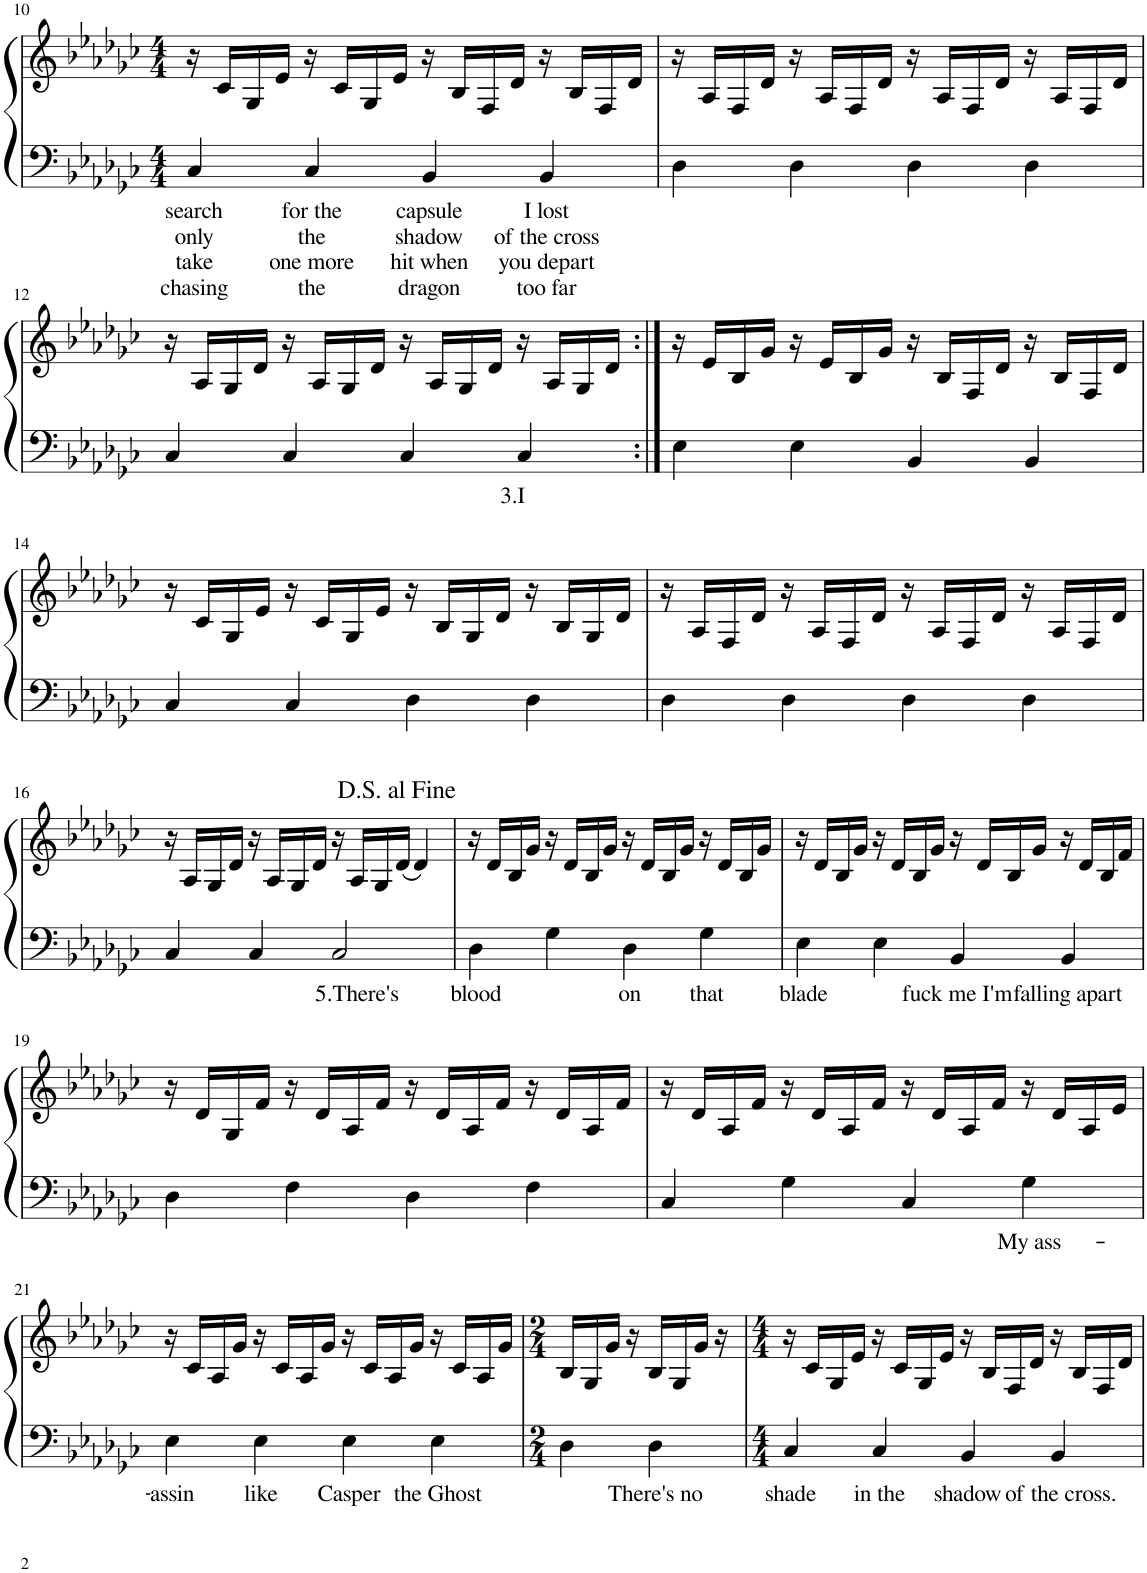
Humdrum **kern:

**kern	**text	**text	**text	**text	**kern
*part1	*part1	*part1	*part1	*part1	*part1
*staff2	*staff2	*staff2	*staff2	*staff2	*staff1
*I"Piano	*	*	*	*	*
*I'Pno.	*	*	*	*	*
!!LO:PB:g=z
*clefF4	*	*	*	*	*clefG2
*k[b-e-a-d-g-c-]	*	*	*	*	*k[b-e-a-d-g-c-]
*M4/4	*	*	*	*	*M4/4
=10	=10	=10	=10	=10	=10
!	!LO:LY:b	!LO:LY:b	!LO:LY:b	!LO:LY:b	!
4C-/	search	only	take	chasing	16r
.	.	.	.	.	16c-/LL
.	.	.	.	.	16G-/
.	.	.	.	.	16e-/JJ
!	!LO:LY:b	!LO:LY:b	!LO:LY:b	!LO:LY:b	!
4C-/	for the	the	one more	the	16r
.	.	.	.	.	16c-/LL
.	.	.	.	.	16G-/
.	.	.	.	.	16e-/JJ
!	!LO:LY:b	!LO:LY:b	!LO:LY:b	!LO:LY:b	!
4BB-/	capsule	shadow	hit when	dragon	16r
.	.	.	.	.	16B-/LL
.	.	.	.	.	16F/
.	.	.	.	.	16d-/JJ
!	!LO:LY:b	!LO:LY:b	!LO:LY:b	!LO:LY:b	!
4BB-/	I lost	of the cross	you depart	too far	16r
.	.	.	.	.	16B-/LL
.	.	.	.	.	16F/
.	.	.	.	.	16d-/JJ
=11	=11	=11	=11	=11	=11
4D-\	.	.	.	.	16r
.	.	.	.	.	16A-/LL
.	.	.	.	.	16F/
.	.	.	.	.	16d-/JJ
!	!	!LO:LY:b	!	!	!
4D-\	.	.	.	.	16r
.	.	.	.	.	16A-/LL
.	.	.	.	.	16F/
.	.	.	.	.	16d-/JJ
4D-\	.	.	.	.	16r
.	.	.	.	.	16A-/LL
.	.	.	.	.	16F/
.	.	.	.	.	16d-/JJ
4D-\	.	.	.	.	16r
.	.	.	.	.	16A-/LL
.	.	.	.	.	16F/
.	.	.	.	.	16d-/JJ
!!LO:LB:g=z
=12	=12	=12	=12	=12	=12
4C-/	.	.	.	.	16r
.	.	.	.	.	16A-/LL
.	.	.	.	.	16G-/
.	.	.	.	.	16d-/JJ
4C-/	.	.	.	.	16r
.	.	.	.	.	16A-/LL
.	.	.	.	.	16G-/
.	.	.	.	.	16d-/JJ
4C-/	.	.	.	.	16r
.	.	.	.	.	16A-/LL
.	.	.	.	.	16G-/
.	.	.	.	.	16d-/JJ
!	!LO:LY:b	!	!	!	!
4C-/	3.I	.	.	.	16r
.	.	.	.	.	16A-/LL
.	.	.	.	.	16G-/
.	.	.	.	.	16d-/JJ
=13:|!	=13:|!	=13:|!	=13:|!	=13:|!	=13:|!
4E-\	.	.	.	.	16r
.	.	.	.	.	16e-/LL
.	.	.	.	.	16B-/
.	.	.	.	.	16g-/JJ
4E-\	.	.	.	.	16r
.	.	.	.	.	16e-/LL
.	.	.	.	.	16B-/
.	.	.	.	.	16g-/JJ
4BB-/	.	.	.	.	16r
.	.	.	.	.	16B-/LL
.	.	.	.	.	16F/
.	.	.	.	.	16d-/JJ
4BB-/	.	.	.	.	16r
.	.	.	.	.	16B-/LL
.	.	.	.	.	16F/
.	.	.	.	.	16d-/JJ
!!LO:LB:g=z
=14	=14	=14	=14	=14	=14
4C-/	.	.	.	.	16r
.	.	.	.	.	16c-/LL
.	.	.	.	.	16G-/
.	.	.	.	.	16e-/JJ
4C-/	.	.	.	.	16r
.	.	.	.	.	16c-/LL
.	.	.	.	.	16G-/
.	.	.	.	.	16e-/JJ
4D-\	.	.	.	.	16r
.	.	.	.	.	16B-/LL
.	.	.	.	.	16G-/
.	.	.	.	.	16d-/JJ
4D-\	.	.	.	.	16r
.	.	.	.	.	16B-/LL
.	.	.	.	.	16G-/
.	.	.	.	.	16d-/JJ
=15	=15	=15	=15	=15	=15
4D-\	.	.	.	.	16r
.	.	.	.	.	16A-/LL
.	.	.	.	.	16F/
.	.	.	.	.	16d-/JJ
4D-\	.	.	.	.	16r
.	.	.	.	.	16A-/LL
.	.	.	.	.	16F/
.	.	.	.	.	16d-/JJ
4D-\	.	.	.	.	16r
.	.	.	.	.	16A-/LL
.	.	.	.	.	16F/
.	.	.	.	.	16d-/JJ
4D-\	.	.	.	.	16r
.	.	.	.	.	16A-/LL
.	.	.	.	.	16F/
.	.	.	.	.	16d-/JJ
!!LO:LB:g=z
=16	=16	=16	=16	=16	=16
4C-/	.	.	.	.	16r
.	.	.	.	.	16A-/LL
.	.	.	.	.	16G-/
.	.	.	.	.	16d-/JJ
4C-/	.	.	.	.	16r
.	.	.	.	.	16A-/LL
.	.	.	.	.	16G-/
.	.	.	.	.	16d-/JJ
!	!LO:LY:b	!	!	!	!
2C-/	5.There's	.	.	.	16r
.	.	.	.	.	16A-/LL
.	.	.	.	.	16G-/
.	.	.	.	.	(16d-/JJ
.	.	.	.	.	4d-/)
=17	=17	=17	=17	=17	=17
!	!LO:LY:b	!	!	!	!
4D-\	blood	.	.	.	16r
.	.	.	.	.	16d-/LL
.	.	.	.	.	16B-/
.	.	.	.	.	16g-/JJ
4G-\	.	.	.	.	16r
.	.	.	.	.	16d-/LL
.	.	.	.	.	16B-/
.	.	.	.	.	16g-/JJ
!	!LO:LY:b	!	!	!	!
4D-\	on	.	.	.	16r
.	.	.	.	.	16d-/LL
.	.	.	.	.	16B-/
.	.	.	.	.	16g-/JJ
!	!LO:LY:b	!	!	!	!
4G-\	that	.	.	.	16r
.	.	.	.	.	16d-/LL
.	.	.	.	.	16B-/
.	.	.	.	.	16g-/JJ
=18	=18	=18	=18	=18	=18
!	!LO:LY:b	!	!	!	!
4E-\	blade	.	.	.	16r
.	.	.	.	.	16d-/LL
.	.	.	.	.	16B-/
.	.	.	.	.	16g-/JJ
4E-\	.	.	.	.	16r
.	.	.	.	.	16d-/LL
.	.	.	.	.	16B-/
.	.	.	.	.	16g-/JJ
!	!LO:LY:b	!	!	!	!
4BB-/	fuck me I'm	.	.	.	16r
.	.	.	.	.	16d-/LL
.	.	.	.	.	16B-/
.	.	.	.	.	16g-/JJ
!	!LO:LY:b	!	!	!	!
4BB-/	falling apart	.	.	.	16r
.	.	.	.	.	16d-/LL
.	.	.	.	.	16B-/
.	.	.	.	.	16f/JJ
!!LO:LB:g=z
=19	=19	=19	=19	=19	=19
4D-\	.	.	.	.	16r
.	.	.	.	.	16d-/LL
.	.	.	.	.	16G-/
.	.	.	.	.	16f/JJ
4F\	.	.	.	.	16r
.	.	.	.	.	16d-/LL
.	.	.	.	.	16A-/
.	.	.	.	.	16f/JJ
4D-\	.	.	.	.	16r
.	.	.	.	.	16d-/LL
.	.	.	.	.	16A-/
.	.	.	.	.	16f/JJ
4F\	.	.	.	.	16r
.	.	.	.	.	16d-/LL
.	.	.	.	.	16A-/
.	.	.	.	.	16f/JJ
=20	=20	=20	=20	=20	=20
4C-/	.	.	.	.	16r
.	.	.	.	.	16d-/LL
.	.	.	.	.	16A-/
.	.	.	.	.	16f/JJ
4G-\	.	.	.	.	16r
.	.	.	.	.	16d-/LL
.	.	.	.	.	16A-/
.	.	.	.	.	16f/JJ
4C-/	.	.	.	.	16r
.	.	.	.	.	16d-/LL
.	.	.	.	.	16A-/
.	.	.	.	.	16f/JJ
!	!LO:LY:b	!	!	!	!
4G-\	My ass-	.	.	.	16r
.	.	.	.	.	16d-/LL
.	.	.	.	.	16A-/
.	.	.	.	.	16e-/JJ
!!LO:LB:g=z
=21	=21	=21	=21	=21	=21
!	!LO:LY:b	!	!	!	!
4E-\	-assin	.	.	.	16r
.	.	.	.	.	16c-/LL
.	.	.	.	.	16A-/
.	.	.	.	.	16g-/JJ
!	!LO:LY:b	!	!	!	!
4E-\	like	.	.	.	16r
.	.	.	.	.	16c-/LL
.	.	.	.	.	16A-/
.	.	.	.	.	16g-/JJ
!	!LO:LY:b	!	!	!	!
4E-\	Casper	.	.	.	16r
.	.	.	.	.	16c-/LL
.	.	.	.	.	16A-/
.	.	.	.	.	16g-/JJ
!	!LO:LY:b	!	!	!	!
4E-\	the Ghost	.	.	.	16r
.	.	.	.	.	16c-/LL
.	.	.	.	.	16A-/
.	.	.	.	.	16g-/JJ
=22	=22	=22	=22	=22	=22
*M2/4	*	*	*	*	*M2/4
4D-\	.	.	.	.	16B-/LL
.	.	.	.	.	16G-/
.	.	.	.	.	16g-/JJ
.	.	.	.	.	16r
!	!LO:LY:b	!	!	!	!
4D-\	There's no	.	.	.	16B-/LL
.	.	.	.	.	16G-/
.	.	.	.	.	16g-/JJ
.	.	.	.	.	16r
=23	=23	=23	=23	=23	=23
*M4/4	*	*	*	*	*M4/4
!	!LO:LY:b	!	!	!	!
4C-/	shade	.	.	.	16r
.	.	.	.	.	16c-/LL
.	.	.	.	.	16G-/
.	.	.	.	.	16e-/JJ
!	!LO:LY:b	!	!	!	!
4C-/	in the	.	.	.	16r
.	.	.	.	.	16c-/LL
.	.	.	.	.	16G-/
.	.	.	.	.	16e-/JJ
!	!LO:LY:b	!	!	!	!
4BB-/	shadow	.	.	.	16r
.	.	.	.	.	16B-/LL
.	.	.	.	.	16F/
.	.	.	.	.	16d-/JJ
!	!LO:LY:b	!	!	!	!
4BB-/	of the cross.	.	.	.	16r
.	.	.	.	.	16B-/LL
.	.	.	.	.	16F/
.	.	.	.	.	16d-/JJ
=	=	=	=	=	=
*-	*-	*-	*-	*-	*-
